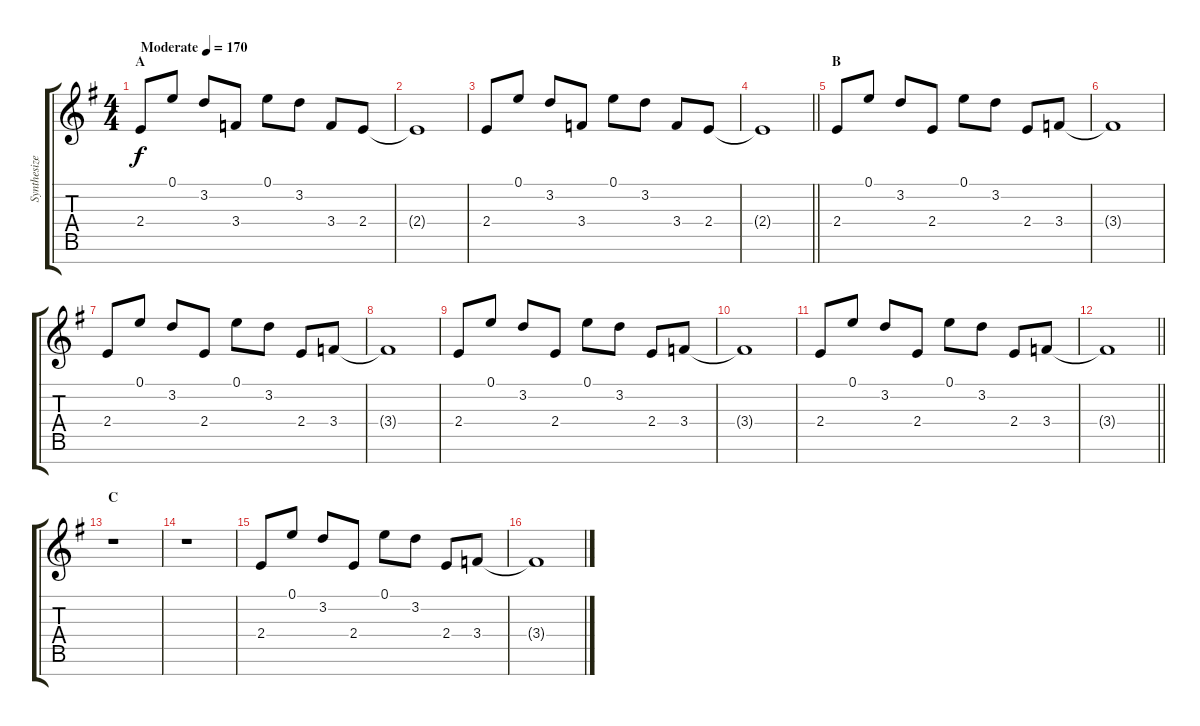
\track ("Synthesizer II" "Synthesize") {instrument harpsichord}
\staff {score tabs}
\tuning (E5 B4 G4 D4 A3 E3 B2) {hide}
\ts (4 4)
\section ("" "A")
\tempo (170 "Moderate")
\clef g2
\ks g
2.4.8{dy f instrument harpsichord} 0.1.8 3.2.8 3.4.8 0.1.8 3.2.8 3.4.8 2.4.8 |
2.4{t}.1 |
2.4.8 0.1.8 3.2.8 3.4.8 0.1.8 3.2.8 3.4.8 2.4.8 |
\barLineRight lightlight
2.4{t}.1 |
\section ("" "B")
2.4.8 0.1.8 3.2.8 2.4.8 0.1.8 3.2.8 2.4.8 3.4.8 |
3.4{t}.1 |
2.4.8 0.1.8 3.2.8 2.4.8 0.1.8 3.2.8 2.4.8 3.4.8 |
3.4{t}.1 |
2.4.8 0.1.8 3.2.8 2.4.8 0.1.8 3.2.8 2.4.8 3.4.8 |
3.4{t}.1 |
2.4.8 0.1.8 3.2.8 2.4.8 0.1.8 3.2.8 2.4.8 3.4.8 |
\barLineRight lightlight
3.4{t}.1 |
\section ("" "C")
r.1 |
r.1 |
2.4.8 0.1.8 3.2.8 2.4.8 0.1.8 3.2.8 2.4.8 3.4.8 |
3.4{t}.1
